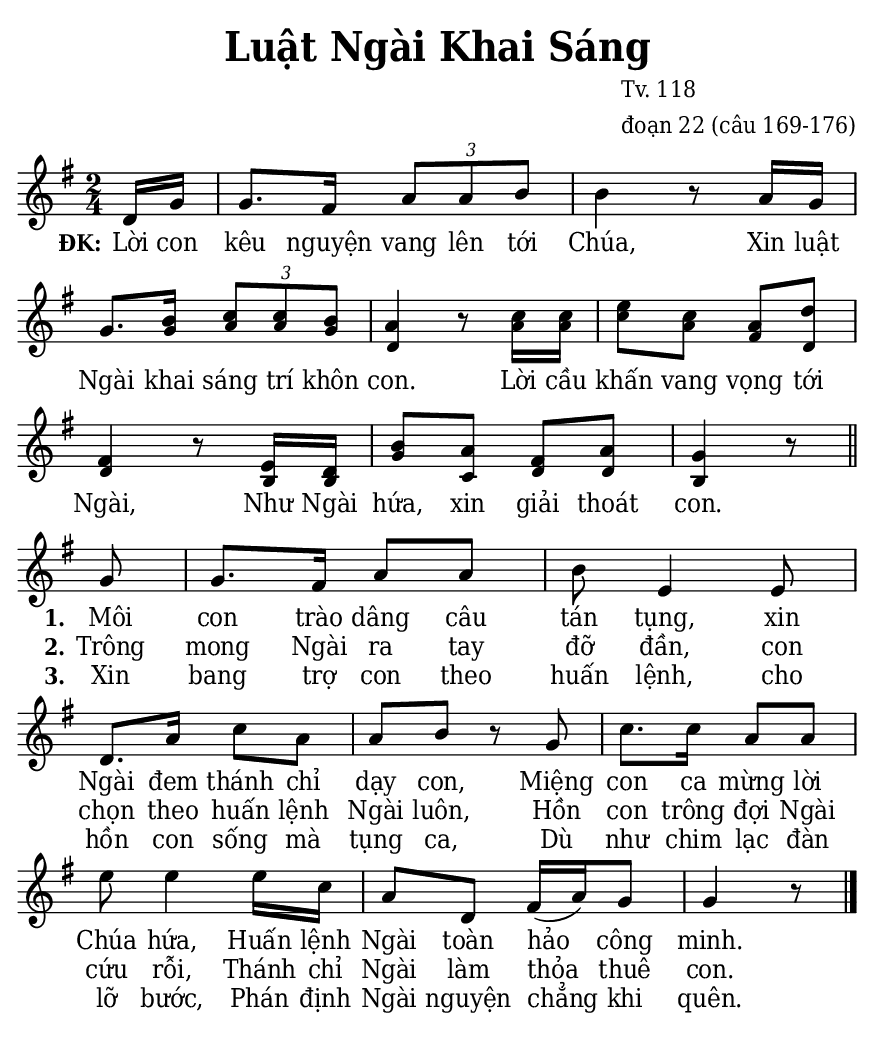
% Cài đặt chung\
\version "2.22.1"
\include "english.ly"

\header {
  title = \markup { \fontsize #1 "Luật Ngài Khai Sáng" }
  composer = \markup {
    \column {
      \line { "Tv. 118" }
      \line { "đoạn 22 (câu 169-176)"  }
    }
  }
  %arranger = "Lm. Kim Long"
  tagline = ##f
}

% Nhạc phiên khúc
nhacPhienKhucSop = \relative c' {
  \partial 8 d16 g |
  g8. fs16 \tuplet 3/2 { a8 a b } |
  b4 r8 a16 g |
  g8. b16 \tuplet 3/2 { c8 c b } |
  a4 r8 c16 c |
  e8 c a d |
  fs,4 r8 e16 d |
  b'8 a fs a |
  g4 r8 \bar "||" \break
  
  g |
  g8. fs16 a8 a |
  b e,4 e8 |
  d8. a'16 c8 a |
  a b r g |
  c8. c16 a8 a |
  e' e4 e16 c |
  a8 d, fs16 (a) g8 |
  g4 r8 \bar "|."
}

nhacPhienKhucAlto = \relative c' {
  d16 g |
  g8. fs16 \tuplet 3/2 { a8 a b } |
  b4 r8 a16 g |
  g8. g16 \tuplet 3/2 { a8 a g } |
  d4 r8 a'16 a |c8 a fs d |
  d4 r8 b16 b |
  g'8 c, d d |
  b4 r8
}

% Lời phiên khúc
loiPhienKhucSop = \lyrics {
  \set stanza = "ĐK:"
  Lời con kêu nguyện vang lên tới Chúa,
  Xin luật Ngài khai sáng trí khôn con.
  Lời cầu khấn vang vọng tới Ngài,
  Như Ngài hứa, xin giải thoát con.
  <<
    {
      \set stanza = "1."
      Môi con trào dâng câu tán tụng,
      xin Ngài đem thánh chỉ dạy con,
      Miệng con ca mừng lời Chúa hứa,
      Huấn lệnh Ngài toàn hảo công minh.
    }
    \new Lyrics {
	    \set associatedVoice = "beSop"
	    \set stanza = "2."
	    Trông mong Ngài ra tay đỡ đần,
	    con chọn theo huấn lệnh Ngài luôn,
	    Hồn con trông đợi Ngài cứu rỗi,
	    Thánh chỉ Ngài làm thỏa thuê con.
    }
    \new Lyrics {
	    \set associatedVoice = "beSop"
	    \set stanza = "3."
	    Xin bang trợ con theo huấn lệnh,
	    cho hồn con sống mà tụng ca,
	    Dù như chim lạc đàn lỡ bước,
	    Phán định Ngài nguyện chẳng khi quên.
    }
  >>
}

% Dàn trang
\paper {
  #(set-paper-size "a5")
  top-margin = 3\mm
  bottom-margin = 3\mm
  left-margin = 3\mm
  right-margin = 3\mm
  indent = #0
  #(define fonts
	 (make-pango-font-tree "Deja Vu Serif Condensed"
	 		       "Deja Vu Serif Condensed"
			       "Deja Vu Serif Condensed"
			       (/ 20 20)))
  print-page-number = ##f
  page-count = #1
}

TongNhip = {
  \key g \major \time 2/4
  \set Timing.beamExceptions = #'()
  \set Timing.baseMoment = #(ly:make-moment 1/4)
}

% Đổi kích thước nốt cho bè phụ
notBePhu =
#(define-music-function (font-size music) (number? ly:music?)
   (for-some-music
     (lambda (m)
       (if (music-is-of-type? m 'rhythmic-event)
           (begin
             (set! (ly:music-property m 'tweaks)
                   (cons `(font-size . ,font-size)
                         (ly:music-property m 'tweaks)))
             #t)
           #f))
     music)
   music)

\score {
  \new ChoirStaff <<
    \new Staff \with {
        \consists "Merge_rests_engraver"
        printPartCombineTexts = ##f
      }
      <<
      \new Voice \TongNhip \partCombine 
        \nhacPhienKhucSop
        \notBePhu -1 { \nhacPhienKhucAlto }
      \new NullVoice = beSop \nhacPhienKhucSop
      \new Lyrics \lyricsto beSop \loiPhienKhucSop
      >>
  >>
  \layout {
    %\override Staff.TimeSignature.transparent = ##t
    \override Lyrics.LyricSpace.minimum-distance = #0.8
    \override Score.BarNumber.break-visibility = ##(#f #f #f)
    \override Score.SpacingSpanner.uniform-stretching = ##t
  } 
}
